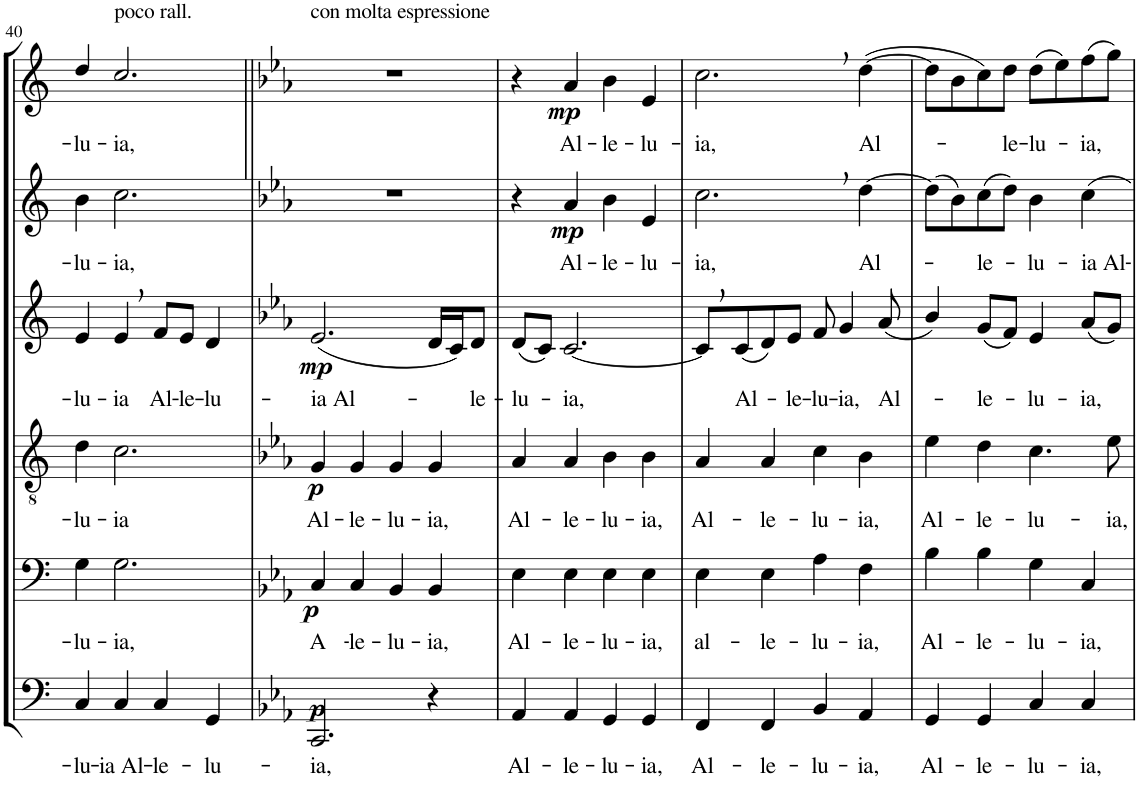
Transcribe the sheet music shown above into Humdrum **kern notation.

**kern	**text	**dynam	**kern	**text	**dynam	**kern	**text	**dynam	**kern	**text	**dynam	**kern	**text	**dynam	**kern	**text	**dynam
*part6	*part6	*part6	*part5	*part5	*part5	*part4	*part4	*part4	*part3	*part3	*part3	*part2	*part2	*part2	*part1	*part1	*part1
*staff6	*staff6	*staff6	*staff5	*staff5	*staff5	*staff4	*staff4	*staff4	*staff3	*staff3	*staff3	*staff2	*staff2	*staff2	*staff1	*staff1	*staff1
*I"Bassi II	*	*	*I"Bassi I	*	*	*I"Tenori	*	*	*I"Contralti	*	*	*I"Soprani II	*	*	*I"Soprani I	*	*
!!LO:PB:g=z
*clefF4	*	*	*clefF4	*	*	*clefGv2	*	*	*clefG2	*	*	*clefG2	*	*	*clefG2	*	*
*	*	*	*	*	*	*	*	*	*	*	*	*	*	*	*Trd1c2	*	*
*k[]	*	*	*k[]	*	*	*k[]	*	*	*k[]	*	*	*k[]	*	*	*k[]	*	*
*C:	*	*	*C:	*	*	*C:	*	*	*C:	*	*	*C:	*	*	*C:	*	*
*M4/4	*	*	*M4/4	*	*	*M4/4	*	*	*M4/4	*	*	*M4/4	*	*	*M4/4	*	*
=40	=40	=40	=40	=40	=40	=40	=40	=40	=40	=40	=40	=40	=40	=40	=40	=40	=40
!	!LO:LY:b	!	!	!LO:LY:b	!	!	!LO:LY:b	!	!	!LO:LY:b	!	!	!LO:LY:b	!	!	!LO:LY:b	!
4C/	-lu-	.	4G\	-lu-	.	4d\	-lu-	.	4e/	-lu-	.	4b\	-lu-	.	4dd/	-lu-	.
!	!	!	!	!	!	!	!	!	!	!	!	!	!	!	!LO:TX:a:t=poco rall.	!	!
!	!LO:LY:b	!	!	!LO:LY:b	!	!	!LO:LY:b	!	!	!LO:LY:b	!	!	!LO:LY:b	!	!	!LO:LY:b	!
4C/	-ia Al-	.	2.G\	-ia,	.	2.c\	-ia	.	4e,/	-ia	.	2.cc\	-ia,	.	2.cc/	-ia,	.
!	!LO:LY:b	!	!	!	!	!	!	!	!	!LO:LY:b	!	!	!	!	!	!	!
4C/	-le-	.	.	.	.	.	.	.	8f/L	Al-	.	.	.	.	.	.	.
!	!	!	!	!	!	!	!	!	!	!LO:LY:b	!	!	!	!	!	!	!
.	.	.	.	.	.	.	.	.	8e/J	-le-	.	.	.	.	.	.	.
!	!LO:LY:b	!	!	!	!	!	!	!	!	!LO:LY:b	!	!	!	!	!	!	!
4GG/	-lu-	.	.	.	.	.	.	.	4d/	-lu-	.	.	.	.	.	.	.
=41||	=41||	=41||	=41||	=41||	=41||	=41||	=41||	=41||	=41||	=41||	=41||	=41||	=41||	=41||	=41||	=41||	=41||
*k[b-e-a-]	*	*	*k[b-e-a-]	*	*	*k[b-e-a-]	*	*	*k[b-e-a-]	*	*	*k[b-e-a-]	*	*	*k[b-e-a-]	*	*
*E-:	*	*	*E-:	*	*	*E-:	*	*	*E-:	*	*	*E-:	*	*	*E-:	*	*
!	!	!	!	!	!	!	!	!	!	!	!	!	!	!	!LO:TX:a:t=con molta espressione	!	!
!	!LO:LY:b	!LO:DY:b	!	!LO:LY:b	!LO:DY:b	!	!LO:LY:b	!LO:DY:b	!	!LO:LY:b	!LO:DY:b	!	!	!	!	!	!
2.CC/	-ia,	p	4C/	A-	p	4G/	Al-	p	(2.e-/	-ia Al-	mp	1r	.	.	1r	.	.
!	!	!	!	!LO:LY:b	!	!	!LO:LY:b	!	!	!	!	!	!	!	!	!	!
.	.	.	4C/	-le-	.	4G/	-le-	.	.	.	.	.	.	.	.	.	.
!	!	!	!	!LO:LY:b	!	!	!LO:LY:b	!	!	!	!	!	!	!	!	!	!
.	.	.	4BB-/	-lu-	.	4G/	-lu-	.	.	.	.	.	.	.	.	.	.
!	!	!	!	!LO:LY:b	!	!	!LO:LY:b	!	!	!	!	!	!	!	!	!	!
4r	.	.	4BB-/	-ia,	.	4G/	-ia,	.	16d/LL	.	.	.	.	.	.	.	.
.	.	.	.	.	.	.	.	.	16c/J)	.	.	.	.	.	.	.	.
!	!	!	!	!	!	!	!	!	!	!LO:LY:b	!	!	!	!	!	!	!
.	.	.	.	.	.	.	.	.	8d/J	-le-	.	.	.	.	.	.	.
=42	=42	=42	=42	=42	=42	=42	=42	=42	=42	=42	=42	=42	=42	=42	=42	=42	=42
!	!LO:LY:b	!	!	!LO:LY:b	!	!	!LO:LY:b	!	!	!LO:LY:b	!	!	!	!	!	!	!
4AA-/	Al-	.	4E-\	Al-	.	4A-/	Al-	.	(8d/L	-lu-	.	4r	.	.	4r	.	.
.	.	.	.	.	.	.	.	.	8c/J)	.	.	.	.	.	.	.	.
!	!LO:LY:b	!	!	!LO:LY:b	!	!	!LO:LY:b	!	!	!LO:LY:b	!	!	!LO:LY:b	!LO:DY:b	!	!LO:LY:b	!LO:DY:b
4AA-/	-le-	.	4E-\	-le-	.	4A-/	-le-	.	[2.c/	-ia,	.	4a-/	Al-	mp	4a-/	Al-	mp
!	!LO:LY:b	!	!	!LO:LY:b	!	!	!LO:LY:b	!	!	!	!	!	!LO:LY:b	!	!	!LO:LY:b	!
4GG/	-lu-	.	4E-\	-lu-	.	4B-\	-lu-	.	.	.	.	4b-\	-le-	.	4b-\	-le-	.
!	!LO:LY:b	!	!	!LO:LY:b	!	!	!LO:LY:b	!	!	!	!	!	!LO:LY:b	!	!	!LO:LY:b	!
4GG/	-ia,	.	4E-\	-ia,	.	4B-\	-ia,	.	.	.	.	4e-/	-lu-	.	4e-/	-lu-	.
=43	=43	=43	=43	=43	=43	=43	=43	=43	=43	=43	=43	=43	=43	=43	=43	=43	=43
!	!LO:LY:b	!	!	!LO:LY:b	!	!	!LO:LY:b	!	!	!	!	!	!LO:LY:b	!	!	!LO:LY:b	!
4FF/	Al-	.	4E-\	al-	.	4A-/	Al-	.	8c,/L]	.	.	2.cc,\	-ia,	.	2.cc,\	-ia,	.
!	!	!	!	!	!	!	!	!	!	!LO:LY:b	!	!	!	!	!	!	!
.	.	.	.	.	.	.	.	.	(8c/	Al-	.	.	.	.	.	.	.
!	!LO:LY:b	!	!	!LO:LY:b	!	!	!LO:LY:b	!	!	!	!	!	!	!	!	!	!
4FF/	-le-	.	4E-\	-le-	.	4A-/	-le-	.	8d/)	.	.	.	.	.	.	.	.
!	!	!	!	!	!	!	!	!	!	!LO:LY:b	!	!	!	!	!	!	!
.	.	.	.	.	.	.	.	.	8e-/J	-le-	.	.	.	.	.	.	.
!	!LO:LY:b	!	!	!LO:LY:b	!	!	!LO:LY:b	!	!	!LO:LY:b	!	!	!	!	!	!	!
4BB-/	-lu-	.	4A-\	-lu-	.	4c\	-lu-	.	8f/	-lu-	.	.	.	.	.	.	.
!	!	!	!	!	!	!	!	!	!	!LO:LY:b	!	!	!	!	!	!	!
.	.	.	.	.	.	.	.	.	4g/	-ia,	.	.	.	.	.	.	.
!	!LO:LY:b	!	!	!LO:LY:b	!	!	!LO:LY:b	!	!	!	!	!	!LO:LY:b	!	!	!LO:LY:b	!
4AA-/	-ia,	.	4F\	-ia,	.	4B-\	-ia,	.	.	.	.	[4dd\	Al-	.	([4dd\	Al-	.
!	!	!	!	!	!	!	!	!	!	!LO:LY:b	!	!	!	!	!	!	!
.	.	.	.	.	.	.	.	.	(8a-/	Al-	.	.	.	.	.	.	.
=44	=44	=44	=44	=44	=44	=44	=44	=44	=44	=44	=44	=44	=44	=44	=44	=44	=44
!	!LO:LY:b	!	!	!LO:LY:b	!	!	!LO:LY:b	!	!	!	!	!	!	!	!	!	!
4GG/	Al-	.	4B-\	Al-	.	4e-\	Al-	.	4b-/)	.	.	(8dd\L]	.	.	8dd\L]	.	.
.	.	.	.	.	.	.	.	.	.	.	.	8b-\)	.	.	8b-\	.	.
!	!LO:LY:b	!	!	!LO:LY:b	!	!	!LO:LY:b	!	!	!LO:LY:b	!	!	!LO:LY:b	!	!	!	!
4GG/	-le-	.	4B-\	-le-	.	4d\	-le-	.	(8g/L	-le-	.	(8cc\	-le-	.	8cc\)	.	.
!	!	!	!	!	!	!	!	!	!	!	!	!	!	!	!	!LO:LY:b	!
.	.	.	.	.	.	.	.	.	8f/J)	.	.	8dd\J)	.	.	8dd\J	-le-	.
!	!LO:LY:b	!	!	!LO:LY:b	!	!	!LO:LY:b	!	!	!LO:LY:b	!	!	!LO:LY:b	!	!	!LO:LY:b	!
4C/	-lu-	.	4G\	-lu-	.	4.c\	-lu-	.	4e-/	-lu-	.	4b-\	-lu-	.	(8dd\L	-lu-	.
.	.	.	.	.	.	.	.	.	.	.	.	.	.	.	8ee-\)	.	.
!	!LO:LY:b	!	!	!LO:LY:b	!	!	!	!	!	!LO:LY:b	!	!	!LO:LY:b	!	!	!LO:LY:b	!
4C/	-ia,	.	4C/	-ia,	.	.	.	.	(8a-/L	-ia,	.	4cc\	-ia Al-	.	(8ff\	-ia,	.
!	!	!	!	!	!	!	!LO:LY:b	!	!	!	!	!	!	!	!	!	!
.	.	.	.	.	.	8e-\	-ia,	.	8g/J)	.	.	.	.	.	8gg\J)	.	.
=	=	=	=	=	=	=	=	=	=	=	=	=	=	=	=	=	=
*-	*-	*-	*-	*-	*-	*-	*-	*-	*-	*-	*-	*-	*-	*-	*-	*-	*-
